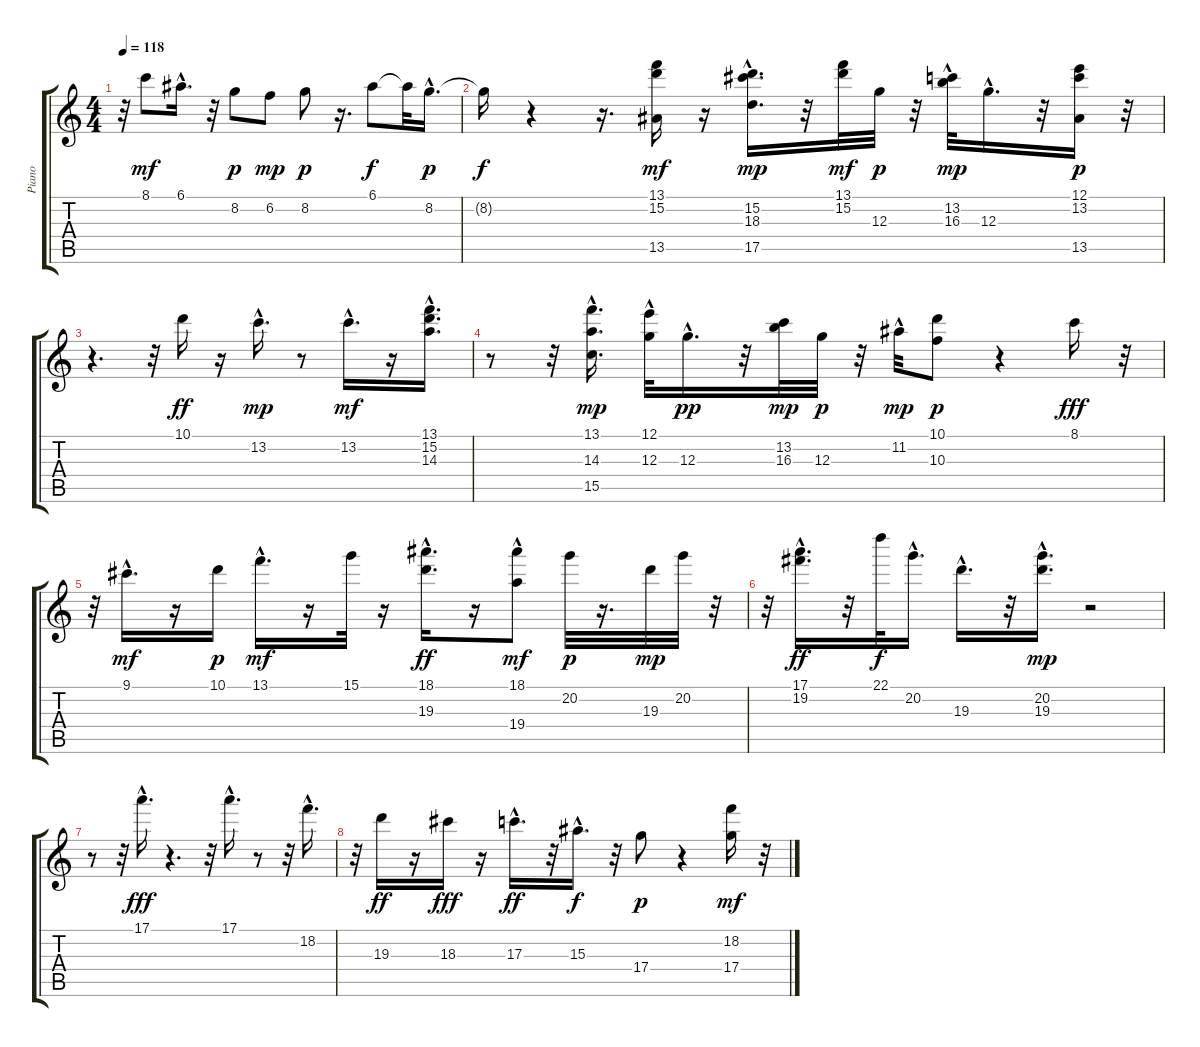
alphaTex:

\track ("Piano" "Piano") {instrument acousticgrandpiano}
\staff {score tabs}
\tuning (E5 B4 G4 D4 A3 E3) {hide}
\ts (4 4)
\tempo 118
\clef g2
\ks c
r.32{dy f} 8.1.8{dy mf} 6.1{hac}.16{d} r.32 8.2.8{dy p} 6.2.8{dy mp} 8.2.8{dy p} r.16{d} 6.1.8{dy f} 6.1{t}.32 8.2{hac}.16{d dy p} |
8.2{t}.16{dy f} r.4 r.16{d} (13.1 15.2 13.5).16{dy mf} r.16 (15.2{hac} 18.3 17.5{hac}).16{d dy mp} r.32 (13.1 15.2).32{dy mf} 12.3.32{dy p} r.32 (13.2{hac} 16.3{hac}).32{dy mp} 12.3{hac}.16{d} r.32 (12.1 13.2 13.5).16{dy p} r.32 |
r.4{d} r.32 10.1.16{dy ff} r.16 13.2{hac}.16{d dy mp} r.8 13.2{hac}.16{d dy mf} r.16 (13.1{hac} 15.2{hac} 14.3{hac}).16{d} |
r.8 r.32 (13.1 14.3{hac} 15.5).16{d dy mp} (12.1 12.3{hac}).32 12.3{hac}.16{d dy pp} r.32 (13.2 16.3).32{dy mp} 12.3.32{dy p} r.32 11.2{hac}.32{dy mp} (10.1 10.3).8{dy p} r.4 8.1.16{dy fff} r.32 |
r.32 9.1{hac}.16{d dy mf} r.16 10.1.16{dy p} 13.1{hac}.16{d dy mf} r.16 15.1.32 r.16 (18.1{hac} 19.3{hac}).16{d dy ff} r.16 (18.1{hac} 19.4).8{dy mf} 20.2.32{dy p} r.16{d} 19.3.32{dy mp} 20.2.32 r.32 |
r.32 (17.1{hac} 19.2{hac}).16{d dy ff} r.32 22.1.32{dy f} 20.2{hac}.16{d} 19.3{hac}.16{d} r.32 (20.2{hac} 19.3{hac}).16{d dy mp} r.2 |
r.8 r.32 17.1{hac}.16{d dy fff} r.4{d} r.32 17.1{hac}.16{d} r.8 r.32 18.2{hac}.16{d} |
r.32 19.3.16{dy ff} r.16 18.3.16{dy fff} r.16 17.3{hac}.16{d dy ff} r.32 15.3{hac}.16{d dy f} r.32 17.4.8{dy p} r.4 (18.2 17.4).16{dy mf} r.32
